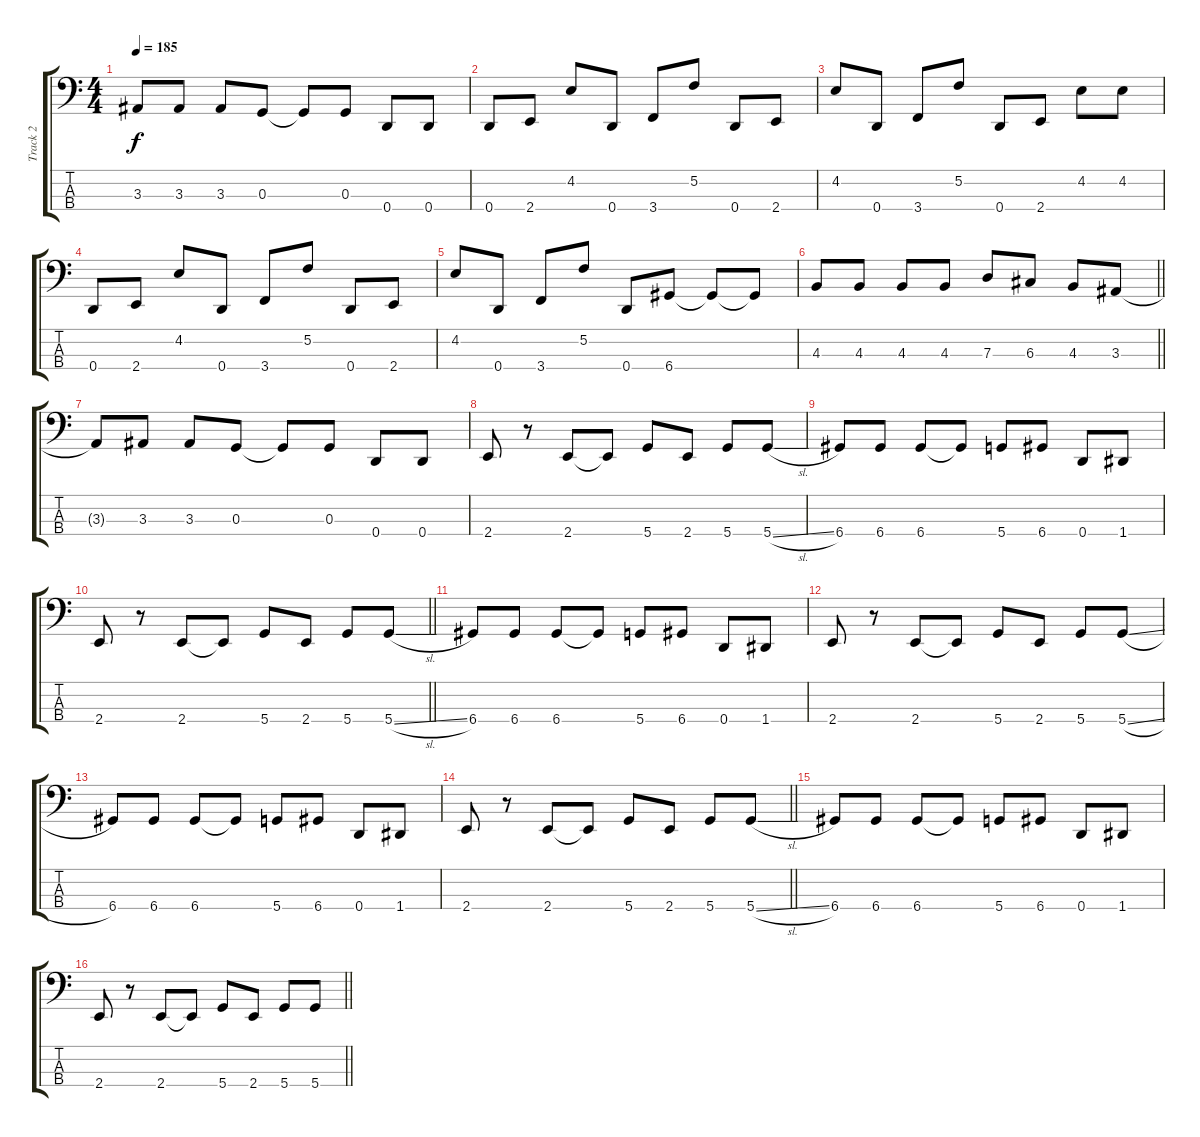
\track ("Track 2" "Track 2") {instrument electricbasspick}
\staff {score tabs}
\tuning (F2 C2 G1 D1) {hide}
\ts (4 4)
\tempo 185
\clef f4
\ks c
3.3{t}.8{dy f} 3.3.8 3.3.8 0.3.8 0.3{t}.8 0.3.8 0.4.8 0.4.8 |
0.4.8 2.4.8 4.2.8 0.4.8 3.4.8 5.2.8 0.4.8 2.4.8 |
4.2.8 0.4.8 3.4.8 5.2.8 0.4.8 2.4.8 4.2.8 4.2.8 |
0.4.8 2.4.8 4.2.8 0.4.8 3.4.8 5.2.8 0.4.8 2.4.8 |
4.2.8 0.4.8 3.4.8 5.2.8 0.4.8 6.4.8 6.4{t}.8 6.4{t}.8 |
\barLineRight lightlight
4.3.8 4.3.8 4.3.8 4.3.8 7.3.8 6.3.8 4.3.8 3.3.8 |
3.3{t}.8 3.3.8 3.3.8 0.3.8 0.3{t}.8 0.3.8 0.4.8 0.4.8 |
2.4.8{instrument electricbasspick} r.8 2.4.8 2.4{t}.8 5.4.8 2.4.8 5.4.8 5.4{sl}.8 |
6.4.8 6.4.8 6.4.8 6.4{t}.8 5.4.8 6.4.8 0.4.8 1.4.8 |
\barLineRight lightlight
2.4.8 r.8 2.4.8 2.4{t}.8 5.4.8 2.4.8 5.4.8 5.4{sl}.8 |
6.4.8 6.4.8 6.4.8 6.4{t}.8 5.4.8 6.4.8 0.4.8 1.4.8 |
2.4.8 r.8 2.4.8 2.4{t}.8 5.4.8 2.4.8 5.4.8 5.4{sl}.8 |
6.4.8 6.4.8 6.4.8 6.4{t}.8 5.4.8 6.4.8 0.4.8 1.4.8 |
\barLineRight lightlight
2.4.8 r.8 2.4.8 2.4{t}.8 5.4.8 2.4.8 5.4.8 5.4{sl}.8 |
6.4.8 6.4.8 6.4.8 6.4{t}.8 5.4.8 6.4.8 0.4.8 1.4.8 |
\barLineRight lightlight
2.4.8{instrument electricbasspick} r.8 2.4.8 2.4{t}.8 5.4.8 2.4.8 5.4.8 5.4{sl}.8
